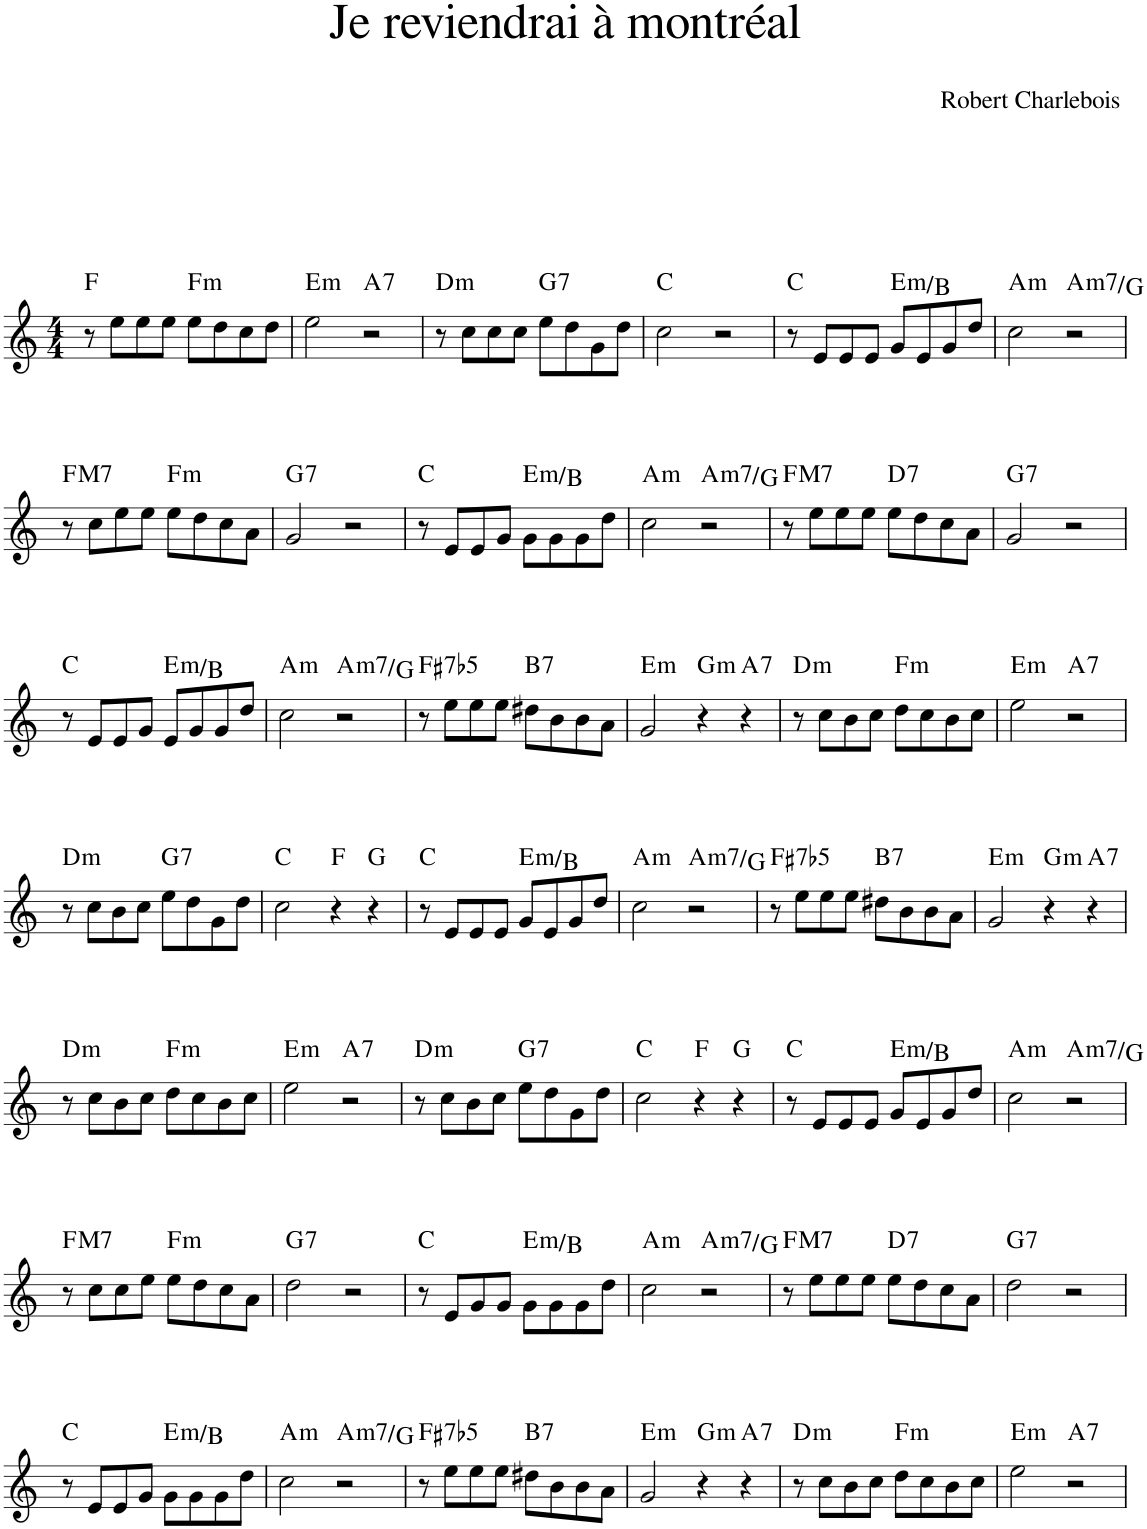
**kern	**harte
*part1	*part1
*staff1	*
*I"Piano	*
*I'Pno.	*
*clefG2	*
*k[]	*
*M4/4	*
=1	=1
8r	F:maj
8ee\L	.
8ee\	.
8ee\J	.
!	!LO:H:kt=m
8ee\L	F:min
8dd\	.
8cc\	.
8dd\J	.
=2	=2
!	!LO:H:kt=m
2ee\	E:min
!	!LO:H:kt=7
2r	A:7
=3	=3
!	!LO:H:kt=m
8r	D:min
8cc\L	.
8cc\	.
8cc\J	.
!	!LO:H:kt=7
8ee\L	G:7
8dd\	.
8g\	.
8dd\J	.
=4	=4
2cc\	C:maj
2r	.
=5	=5
8r	C:maj
8e/L	.
8e/	.
8e/J	.
!	!LO:H:kt=m
8g/L	E:min/5
8e/	.
8g/	.
8dd/J	.
=6	=6
!	!LO:H:kt=m
2cc\	A:min
!	!LO:H:kt=m7
2r	A:min7/b7
!!LO:LB:g=z
=7	=7
!	!LO:H:kt=M7
8r	F:maj7
8cc\L	.
8ee\	.
8ee\J	.
!	!LO:H:kt=m
8ee\L	F:min
8dd\	.
8cc\	.
8a\J	.
=8	=8
!	!LO:H:kt=7
2g/	G:7
2r	.
=9	=9
8r	C:maj
8e/L	.
8e/	.
8g/J	.
!	!LO:H:kt=m
8g\L	E:min/5
8g\	.
8g\	.
8dd\J	.
=10	=10
!	!LO:H:kt=m
2cc\	A:min
!	!LO:H:kt=m7
2r	A:min7/b7
=11	=11
!	!LO:H:kt=M7
8r	F:maj7
8ee\L	.
8ee\	.
8ee\J	.
!	!LO:H:kt=7
8ee\L	D:7
8dd\	.
8cc\	.
8a\J	.
=12	=12
!	!LO:H:kt=7
2g/	G:7
2r	.
!!LO:LB:g=z
=13	=13
8r	C:maj
8e/L	.
8e/	.
8g/J	.
!	!LO:H:kt=m
8e/L	E:min/5
8g/	.
8g/	.
8dd/J	.
=14	=14
!	!LO:H:kt=m
2cc\	A:min
!	!LO:H:kt=m7
2r	A:min7/b7
=15	=15
!	!LO:H:kt=7
8r	F#:(3,b5,b7)
8ee\L	.
8ee\	.
8ee\J	.
!	!LO:H:kt=7
8dd#X\L	B:7
8b\	.
8b\	.
8a\J	.
=16	=16
!	!LO:H:kt=m
2g/	E:min
!	!LO:H:kt=m
4r	G:min
!	!LO:H:kt=7
4r	A:7
=17	=17
!	!LO:H:kt=m
8r	D:min
8cc\L	.
8b\	.
8cc\J	.
!	!LO:H:kt=m
8dd\L	F:min
8cc\	.
8b\	.
8cc\J	.
=18	=18
!	!LO:H:kt=m
2ee\	E:min
!	!LO:H:kt=7
2r	A:7
!!LO:LB:g=z
=19	=19
!	!LO:H:kt=m
8r	D:min
8cc\L	.
8b\	.
8cc\J	.
!	!LO:H:kt=7
8ee\L	G:7
8dd\	.
8g\	.
8dd\J	.
=20	=20
2cc\	C:maj
4r	F:maj
4r	G:maj
=21	=21
8r	C:maj
8e/L	.
8e/	.
8e/J	.
!	!LO:H:kt=m
8g/L	E:min/5
8e/	.
8g/	.
8dd/J	.
=22	=22
!	!LO:H:kt=m
2cc\	A:min
!	!LO:H:kt=m7
2r	A:min7/b7
=23	=23
!	!LO:H:kt=7
8r	F#:(3,b5,b7)
8ee\L	.
8ee\	.
8ee\J	.
!	!LO:H:kt=7
8dd#X\L	B:7
8b\	.
8b\	.
8a\J	.
=24	=24
!	!LO:H:kt=m
2g/	E:min
!	!LO:H:kt=m
4r	G:min
!	!LO:H:kt=7
4r	A:7
!!LO:LB:g=z
=25	=25
!	!LO:H:kt=m
8r	D:min
8cc\L	.
8b\	.
8cc\J	.
!	!LO:H:kt=m
8dd\L	F:min
8cc\	.
8b\	.
8cc\J	.
=26	=26
!	!LO:H:kt=m
2ee\	E:min
!	!LO:H:kt=7
2r	A:7
=27	=27
!	!LO:H:kt=m
8r	D:min
8cc\L	.
8b\	.
8cc\J	.
!	!LO:H:kt=7
8ee\L	G:7
8dd\	.
8g\	.
8dd\J	.
=28	=28
2cc\	C:maj
4r	F:maj
4r	G:maj
=29	=29
8r	C:maj
8e/L	.
8e/	.
8e/J	.
!	!LO:H:kt=m
8g/L	E:min/5
8e/	.
8g/	.
8dd/J	.
=30	=30
!	!LO:H:kt=m
2cc\	A:min
!	!LO:H:kt=m7
2r	A:min7/b7
!!LO:LB:g=z
=31	=31
!	!LO:H:kt=M7
8r	F:maj7
8cc\L	.
8cc\	.
8ee\J	.
!	!LO:H:kt=m
8ee\L	F:min
8dd\	.
8cc\	.
8a\J	.
=32	=32
!	!LO:H:kt=7
2dd\	G:7
2r	.
=33	=33
8r	C:maj
8e/L	.
8g/	.
8g/J	.
!	!LO:H:kt=m
8g\L	E:min/5
8g\	.
8g\	.
8dd\J	.
=34	=34
!	!LO:H:kt=m
2cc\	A:min
!	!LO:H:kt=m7
2r	A:min7/b7
=35	=35
!	!LO:H:kt=M7
8r	F:maj7
8ee\L	.
8ee\	.
8ee\J	.
!	!LO:H:kt=7
8ee\L	D:7
8dd\	.
8cc\	.
8a\J	.
=36	=36
!	!LO:H:kt=7
2dd\	G:7
2r	.
!!LO:LB:g=z
=37	=37
8r	C:maj
8e/L	.
8e/	.
8g/J	.
!	!LO:H:kt=m
8g\L	E:min/5
8g\	.
8g\	.
8dd\J	.
=38	=38
!	!LO:H:kt=m
2cc\	A:min
!	!LO:H:kt=m7
2r	A:min7/b7
=39	=39
!	!LO:H:kt=7
8r	F#:(3,b5,b7)
8ee\L	.
8ee\	.
8ee\J	.
!	!LO:H:kt=7
8dd#X\L	B:7
8b\	.
8b\	.
8a\J	.
=40	=40
!	!LO:H:kt=m
2g/	E:min
!	!LO:H:kt=m
4r	G:min
!	!LO:H:kt=7
4r	A:7
=41	=41
!	!LO:H:kt=m
8r	D:min
8cc\L	.
8b\	.
8cc\J	.
!	!LO:H:kt=m
8dd\L	F:min
8cc\	.
8b\	.
8cc\J	.
=42	=42
!	!LO:H:kt=m
2ee\	E:min
!	!LO:H:kt=7
2r	A:7
=	=
*-	*-
